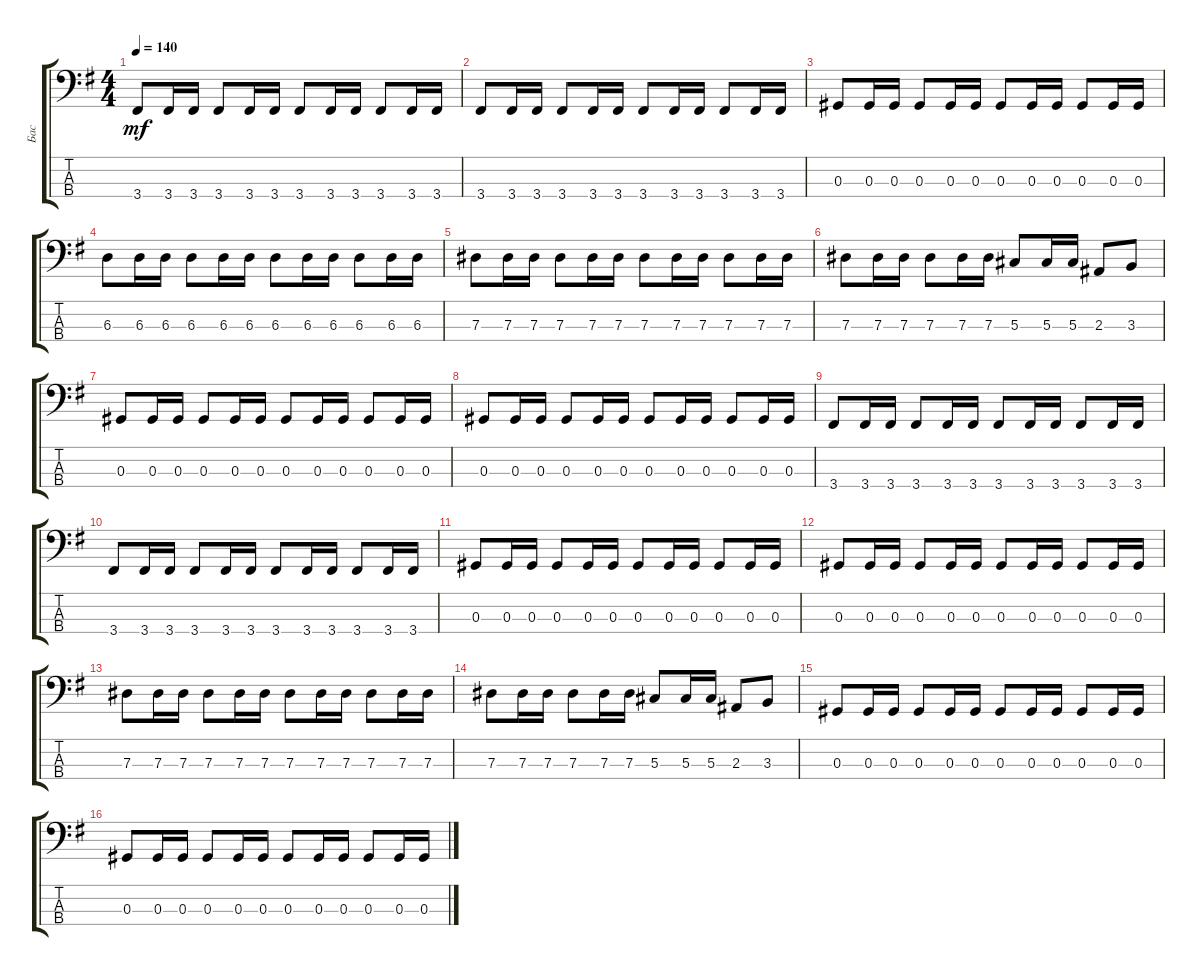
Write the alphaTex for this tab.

\track ("Бас" "Бас") {instrument electricbassfinger}
\staff {score tabs}
\tuning (Gb2 Db2 Ab1 Eb1) {hide}
\ts (4 4)
\tempo 140
\clef f4
\ks eminor
3.4.8{dy mf} 3.4.16 3.4.16 3.4.8 3.4.16 3.4.16 3.4.8 3.4.16 3.4.16 3.4.8 3.4.16 3.4.16 |
3.4.8 3.4.16 3.4.16 3.4.8 3.4.16 3.4.16 3.4.8 3.4.16 3.4.16 3.4.8 3.4.16 3.4.16 |
0.3.8 0.3.16 0.3.16 0.3.8 0.3.16 0.3.16 0.3.8 0.3.16 0.3.16 0.3.8 0.3.16 0.3.16 |
6.3.8 6.3.16 6.3.16 6.3.8 6.3.16 6.3.16 6.3.8 6.3.16 6.3.16 6.3.8 6.3.16 6.3.16 |
7.3.8 7.3.16 7.3.16 7.3.8 7.3.16 7.3.16 7.3.8 7.3.16 7.3.16 7.3.8 7.3.16 7.3.16 |
7.3.8 7.3.16 7.3.16 7.3.8 7.3.16 7.3.16 5.3.8 5.3.16 5.3.16 2.3.8 3.3.8 |
0.3.8 0.3.16 0.3.16 0.3.8 0.3.16 0.3.16 0.3.8 0.3.16 0.3.16 0.3.8 0.3.16 0.3.16 |
0.3.8 0.3.16 0.3.16 0.3.8 0.3.16 0.3.16 0.3.8 0.3.16 0.3.16 0.3.8 0.3.16 0.3.16 |
3.4.8 3.4.16 3.4.16 3.4.8 3.4.16 3.4.16 3.4.8 3.4.16 3.4.16 3.4.8 3.4.16 3.4.16 |
3.4.8 3.4.16 3.4.16 3.4.8 3.4.16 3.4.16 3.4.8 3.4.16 3.4.16 3.4.8 3.4.16 3.4.16 |
0.3.8 0.3.16 0.3.16 0.3.8 0.3.16 0.3.16 0.3.8 0.3.16 0.3.16 0.3.8 0.3.16 0.3.16 |
0.3.8 0.3.16 0.3.16 0.3.8 0.3.16 0.3.16 0.3.8 0.3.16 0.3.16 0.3.8 0.3.16 0.3.16 |
7.3.8 7.3.16 7.3.16 7.3.8 7.3.16 7.3.16 7.3.8 7.3.16 7.3.16 7.3.8 7.3.16 7.3.16 |
7.3.8 7.3.16 7.3.16 7.3.8 7.3.16 7.3.16 5.3.8 5.3.16 5.3.16 2.3.8 3.3.8 |
0.3.8 0.3.16 0.3.16 0.3.8 0.3.16 0.3.16 0.3.8 0.3.16 0.3.16 0.3.8 0.3.16 0.3.16 |
0.3.8 0.3.16 0.3.16 0.3.8 0.3.16 0.3.16 0.3.8 0.3.16 0.3.16 0.3.8 0.3.16 0.3.16
